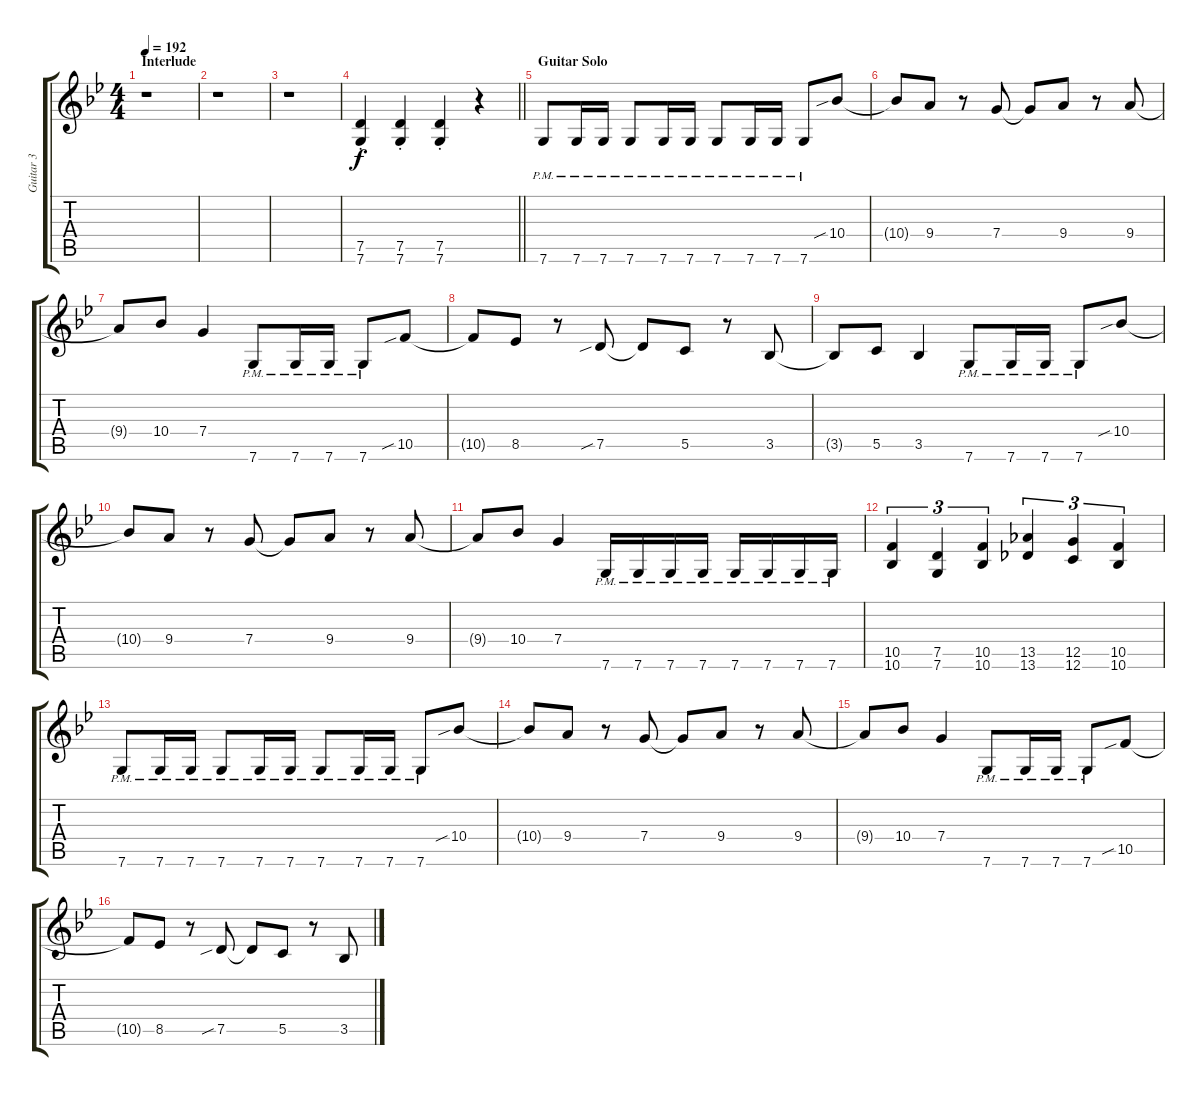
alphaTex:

\track ("Guitar 3" "Guitar 3") {instrument distortionguitar}
\staff {score tabs}
\tuning (D4 A3 F3 C3 G2 C2) {hide}
\ts (4 4)
\section ("" "Interlude")
\tempo 192
\clef g2
\ks gminor
r.1{dy f} |
r.1 |
r.1 |
\barLineRight lightlight
(7.5{st} 7.6{st}).4 (7.5{st} 7.6{st}).4 (7.5{st} 7.6{st}).4 r.4 |
\section ("" "Guitar Solo")
7.6{pm}.8 7.6{pm}.16 7.6{pm}.16 7.6{pm}.8 7.6{pm}.16 7.6{pm}.16 7.6{pm}.8 7.6{pm}.16 7.6{pm}.16 7.6{pm}.8 10.4{sib}.8 |
10.4{t}.8 9.4.8 r.8 7.4.8 7.4{t}.8 9.4.8 r.8 9.4.8 |
9.4{t}.8 10.4.8 7.4.4 7.6{pm}.8 7.6{pm}.16 7.6{pm}.16 7.6{pm}.8 10.5{sib}.8 |
10.5{t}.8 8.5.8 r.8 7.5{sib}.8 7.5{t}.8 5.5.8 r.8 3.5.8 |
3.5{t}.8 5.5.8 3.5.4 7.6{pm}.8 7.6{pm}.16 7.6{pm}.16 7.6{pm}.8 10.4{sib}.8 |
10.4{t}.8 9.4.8 r.8 7.4.8 7.4{t}.8 9.4.8 r.8 9.4.8 |
9.4{t}.8 10.4.8 7.4.4 7.6{pm}.16 7.6{pm}.16 7.6{pm}.16 7.6{pm}.16 7.6{pm}.16 7.6{pm}.16 7.6{pm}.16 7.6{pm}.16 |
(10.5 10.6).4{tu (3 2)} (7.5 7.6).4{tu (3 2)} (10.5 10.6).4{tu (3 2)} (13.5 13.6).4{tu (3 2)} (12.5 12.6).4{tu (3 2)} (10.5 10.6).4{tu (3 2)} |
7.6{pm}.8 7.6{pm}.16 7.6{pm}.16 7.6{pm}.8 7.6{pm}.16 7.6{pm}.16 7.6{pm}.8 7.6{pm}.16 7.6{pm}.16 7.6{pm}.8 10.4{sib}.8 |
10.4{t}.8 9.4.8 r.8 7.4.8 7.4{t}.8 9.4.8 r.8 9.4.8 |
9.4{t}.8 10.4.8 7.4.4 7.6{pm}.8 7.6{pm}.16 7.6{pm}.16 7.6{pm}.8 10.5{sib}.8 |
10.5{t}.8 8.5.8 r.8 7.5{sib}.8 7.5{t}.8 5.5.8 r.8 3.5.8
